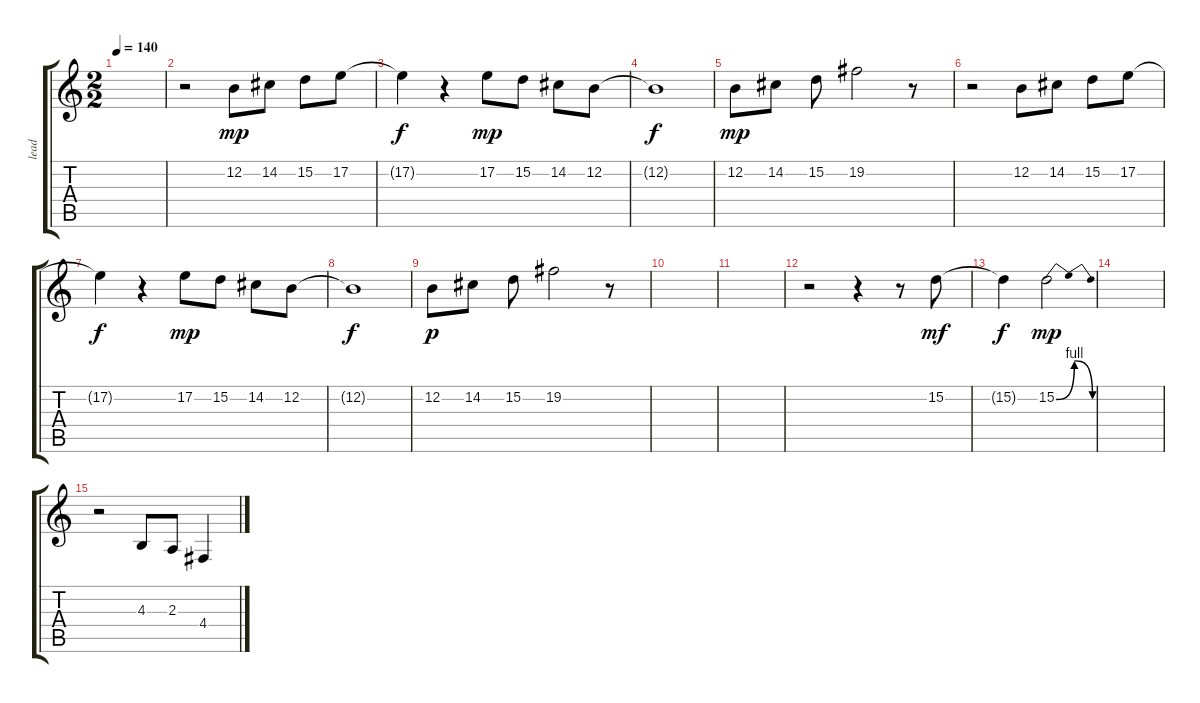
\track ("lead" "lead") {instrument violin}
\staff {score tabs}
\tuning (E4 B3 G3 D3 A2 E2) {hide}
\ts (2 2)
\tempo 140
\clef g2
\ks c
|
r.2 12.2.8{dy mp} 14.2.8 15.2.8 17.2.8 |
17.2{t}.4{dy f} r.4 17.2.8{dy mp} 15.2.8 14.2.8 12.2.8 |
12.2{t}.1{dy f} |
12.2.8{dy mp} 14.2.8 15.2.8 19.2.2 r.8 |
r.2 12.2.8 14.2.8 15.2.8 17.2.8 |
17.2{t}.4{dy f} r.4 17.2.8{dy mp} 15.2.8 14.2.8 12.2.8 |
12.2{t}.1{dy f} |
12.2.8{dy p} 14.2.8 15.2.8 19.2.2 r.8 |
|
|
r.2 r.4 r.8 15.2.8{dy mf} |
15.2{t}.4{dy f} 15.2{be (bendrelease 0 0 30 4 30 4 60 0)}.2{dy mp} |
|
r.2 4.3.8 2.3.8 4.4.4
